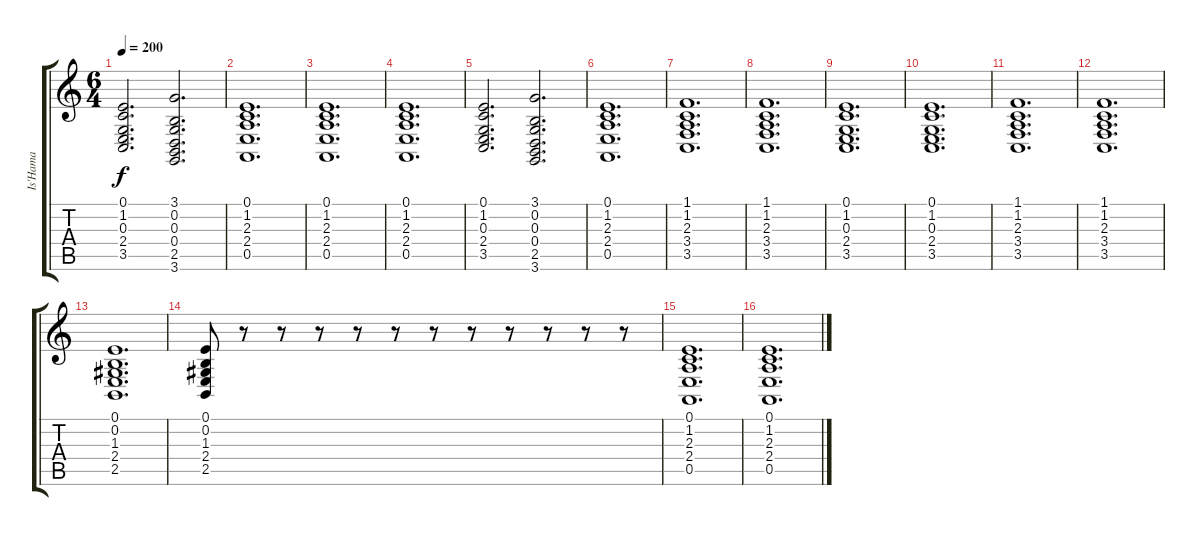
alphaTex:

\track ("Is'Hama" "Is'Hama") {instrument churchorgan}
\staff {score tabs}
\tuning (E4 B3 G3 D3 A2 E2) {hide}
\ts (6 4)
\tempo 200
\clef g2
\ks c
(0.1 1.2 0.3 2.4 3.5).2{d dy f} (3.1 0.2 0.3 0.4 2.5 3.6).2{d} |
(0.1 1.2 2.3 2.4 0.5).1{d} |
(0.1 1.2 2.3 2.4 0.5).1{d} |
(0.1 1.2 2.3 2.4 0.5).1{d} |
(0.1 1.2 0.3 2.4 3.5).2{d} (3.1 0.2 0.3 0.4 2.5 3.6).2{d} |
(0.1 1.2 2.3 2.4 0.5).1{d} |
(1.1 1.2 2.3 3.4 3.5).1{d} |
(1.1 1.2 2.3 3.4 3.5).1{d} |
(0.1 1.2 0.3 2.4 3.5).1{d} |
(0.1 1.2 0.3 2.4 3.5).1{d} |
(1.1 1.2 2.3 3.4 3.5).1{d} |
(1.1 1.2 2.3 3.4 3.5).1{d} |
(0.1 0.2 1.3 2.4 2.5).1{d} |
(0.1 0.2 1.3 2.4 2.5).8 r.8 r.8 r.8 r.8 r.8 r.8 r.8 r.8 r.8 r.8 r.8 |
(0.1 1.2 2.3 2.4 0.5).1{d} |
(0.1 1.2 2.3 2.4 0.5).1{d}
